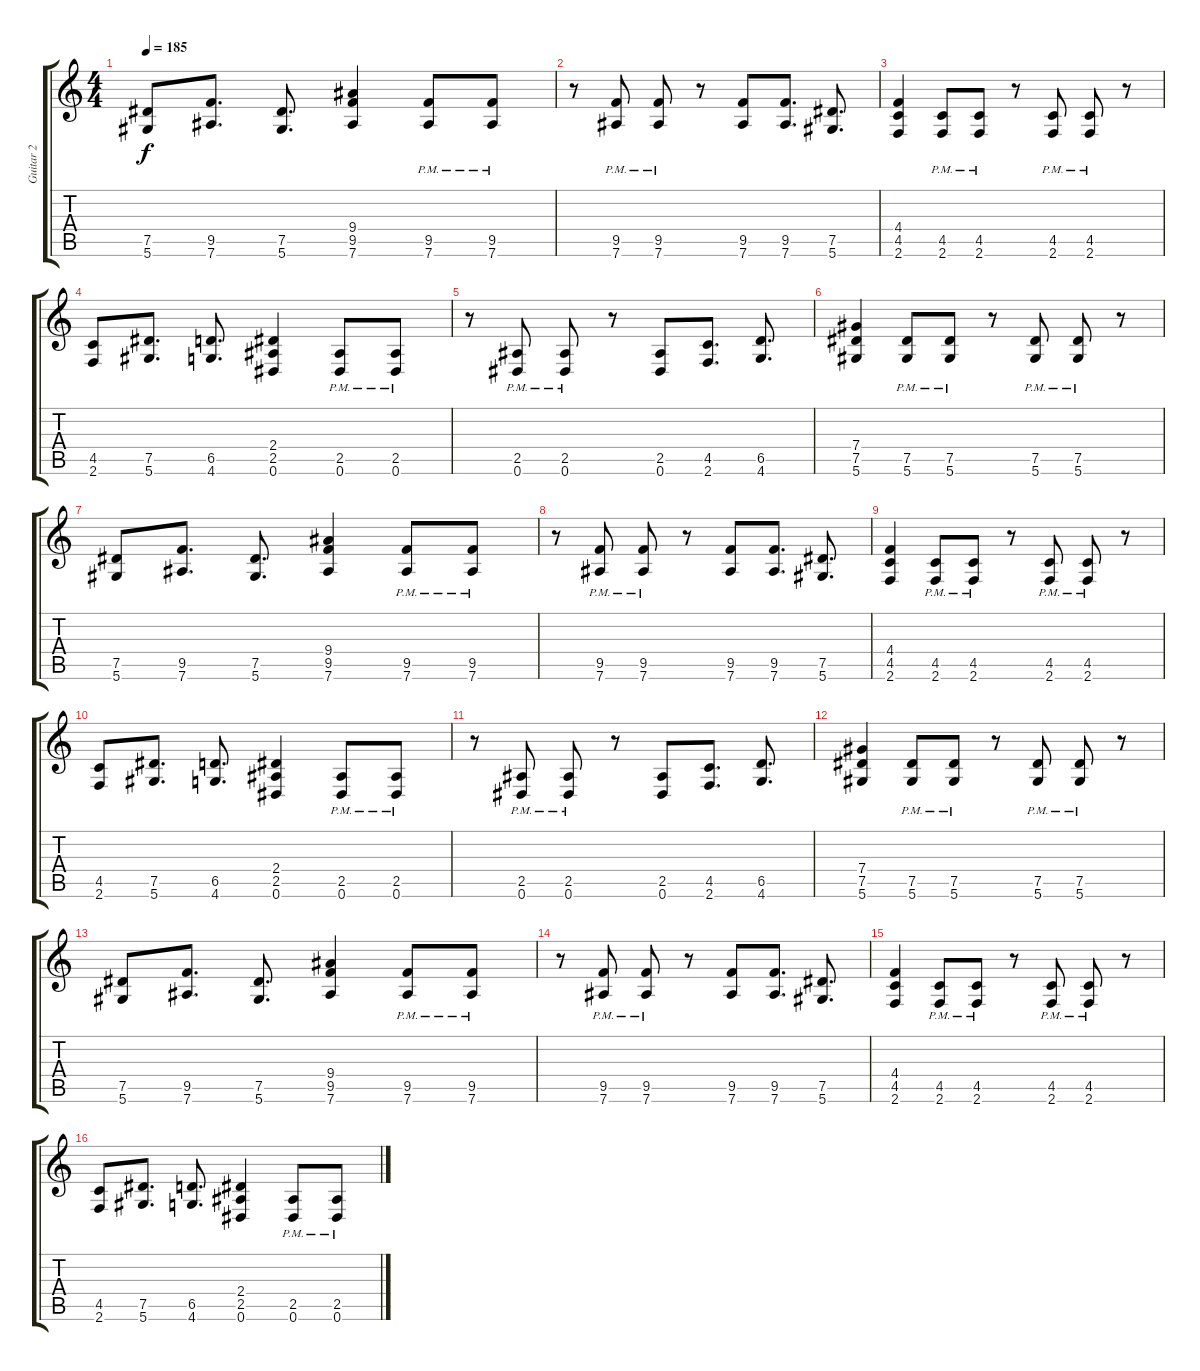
\track ("Guitar 2" "Guitar 2") {instrument distortionguitar}
\staff {score tabs}
\tuning (Eb4 Bb3 Gb3 Db3 Ab2 Eb2) {hide}
\ts (4 4)
\tempo 185
\clef g2
\ks c
(7.5 5.6).8{dy f} (9.5 7.6).8{d} (7.5 5.6).8{d} (9.4 9.5 7.6).4 (9.5 7.6{pm}).8 (9.5 7.6{pm}).8 |
r.8 (9.5 7.6{pm}).8 (9.5 7.6{pm}).8 r.8 (9.5 7.6).8 (9.5 7.6).8{d} (7.5 5.6).8{d} |
(4.4 4.5 2.6).4 (4.5 2.6{pm}).8 (4.5 2.6{pm}).8 r.8 (4.5 2.6{pm}).8 (4.5 2.6{pm}).8 r.8 |
(4.5 2.6).8 (7.5 5.6).8{d} (6.5 4.6).8{d} (2.4 2.5 0.6).4 (2.5 0.6{pm}).8 (2.5 0.6{pm}).8 |
r.8 (2.5 0.6{pm}).8 (2.5 0.6{pm}).8 r.8 (2.5 0.6).8 (4.5 2.6).8{d} (6.5 4.6).8{d} |
(7.4 7.5 5.6).4 (7.5 5.6{pm}).8 (7.5 5.6{pm}).8 r.8 (7.5 5.6{pm}).8 (7.5 5.6{pm}).8 r.8 |
(7.5 5.6).8 (9.5 7.6).8{d} (7.5 5.6).8{d} (9.4 9.5 7.6).4 (9.5 7.6{pm}).8 (9.5 7.6{pm}).8 |
r.8 (9.5 7.6{pm}).8 (9.5 7.6{pm}).8 r.8 (9.5 7.6).8 (9.5 7.6).8{d} (7.5 5.6).8{d} |
(4.4 4.5 2.6).4 (4.5 2.6{pm}).8 (4.5 2.6{pm}).8 r.8 (4.5 2.6{pm}).8 (4.5 2.6{pm}).8 r.8 |
(4.5 2.6).8 (7.5 5.6).8{d} (6.5 4.6).8{d} (2.4 2.5 0.6).4 (2.5 0.6{pm}).8 (2.5 0.6{pm}).8 |
r.8 (2.5 0.6{pm}).8 (2.5 0.6{pm}).8 r.8 (2.5 0.6).8 (4.5 2.6).8{d} (6.5 4.6).8{d} |
(7.4 7.5 5.6).4 (7.5 5.6{pm}).8 (7.5 5.6{pm}).8 r.8 (7.5 5.6{pm}).8 (7.5 5.6{pm}).8 r.8 |
(7.5 5.6).8 (9.5 7.6).8{d} (7.5 5.6).8{d} (9.4 9.5 7.6).4 (9.5 7.6{pm}).8 (9.5 7.6{pm}).8 |
r.8 (9.5 7.6{pm}).8 (9.5 7.6{pm}).8 r.8 (9.5 7.6).8 (9.5 7.6).8{d} (7.5 5.6).8{d} |
(4.4 4.5 2.6).4 (4.5 2.6{pm}).8 (4.5 2.6{pm}).8 r.8 (4.5 2.6{pm}).8 (4.5 2.6{pm}).8 r.8 |
(4.5 2.6).8 (7.5 5.6).8{d} (6.5 4.6).8{d} (2.4 2.5 0.6).4 (2.5 0.6{pm}).8 (2.5 0.6{pm}).8
